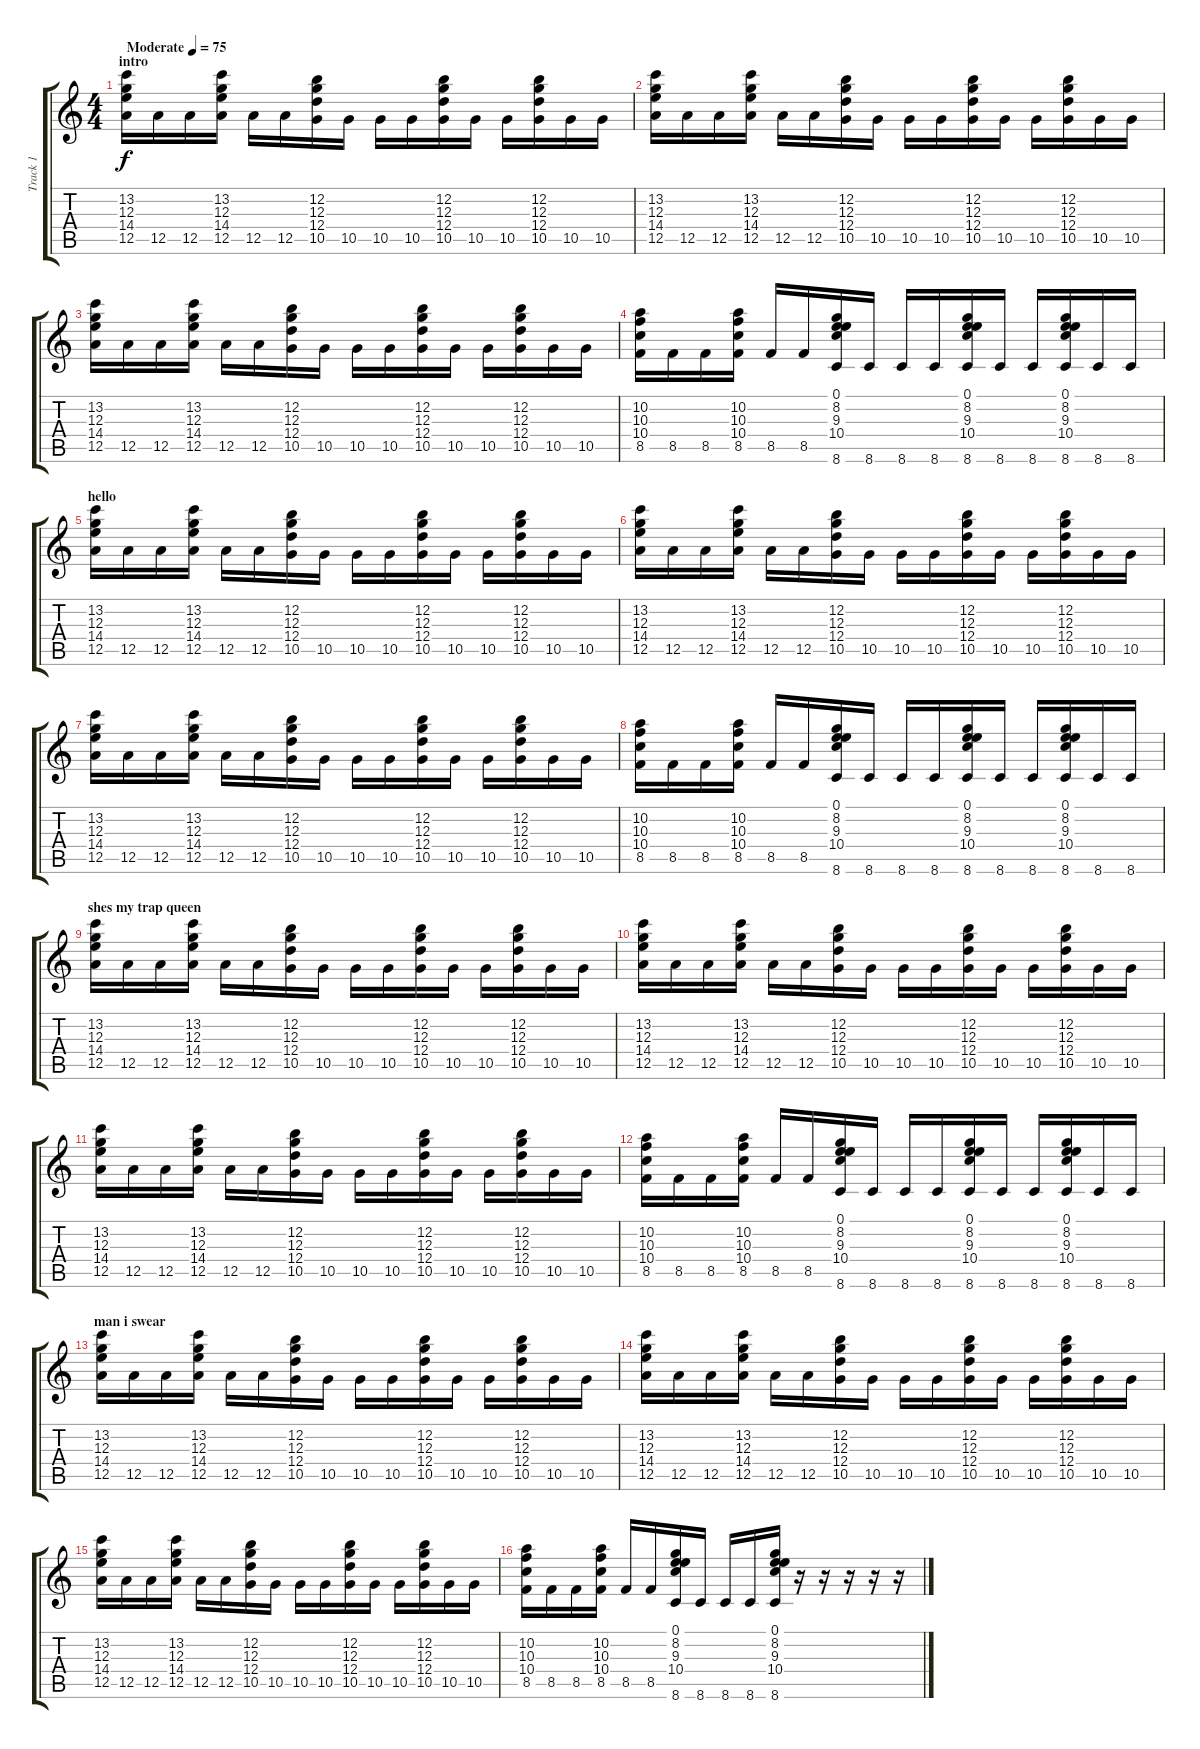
\track ("Track 1" "Track 1") {instrument acousticguitarsteel}
\staff {score tabs}
\tuning (E4 B3 G3 D3 A2 E2) {hide}
\ts (4 4)
\section ("" "intro")
\tempo (75 "Moderate")
\clef g2
\ks c
(13.2 12.3 14.4 12.5).16{dy f instrument acousticguitarsteel} 12.5.16 12.5.16 (13.2 12.3 14.4 12.5).16 12.5.16 12.5.16 (12.2 12.3 12.4 10.5).16 10.5.16 10.5.16 10.5.16 (12.2 12.3 12.4 10.5).16 10.5.16 10.5.16 (12.2 12.3 12.4 10.5).16 10.5.16 10.5.16 |
(13.2 12.3 14.4 12.5).16 12.5.16 12.5.16 (13.2 12.3 14.4 12.5).16 12.5.16 12.5.16 (12.2 12.3 12.4 10.5).16 10.5.16 10.5.16 10.5.16 (12.2 12.3 12.4 10.5).16 10.5.16 10.5.16 (12.2 12.3 12.4 10.5).16 10.5.16 10.5.16 |
(13.2 12.3 14.4 12.5).16 12.5.16 12.5.16 (13.2 12.3 14.4 12.5).16 12.5.16 12.5.16 (12.2 12.3 12.4 10.5).16 10.5.16 10.5.16 10.5.16 (12.2 12.3 12.4 10.5).16 10.5.16 10.5.16 (12.2 12.3 12.4 10.5).16 10.5.16 10.5.16 |
(10.2 10.3 10.4 8.5).16 8.5.16 8.5.16 (10.2 10.3 10.4 8.5).16 8.5.16 8.5.16 (0.1 8.2 9.3 10.4 8.6).16 8.6.16 8.6.16 8.6.16 (0.1 8.2 9.3 10.4 8.6).16 8.6.16 8.6.16 (0.1 8.2 9.3 10.4 8.6).16 8.6.16 8.6.16 |
\section ("" "hello")
(13.2 12.3 14.4 12.5).16 12.5.16 12.5.16 (13.2 12.3 14.4 12.5).16 12.5.16 12.5.16 (12.2 12.3 12.4 10.5).16 10.5.16 10.5.16 10.5.16 (12.2 12.3 12.4 10.5).16 10.5.16 10.5.16 (12.2 12.3 12.4 10.5).16 10.5.16 10.5.16 |
(13.2 12.3 14.4 12.5).16 12.5.16 12.5.16 (13.2 12.3 14.4 12.5).16 12.5.16 12.5.16 (12.2 12.3 12.4 10.5).16 10.5.16 10.5.16 10.5.16 (12.2 12.3 12.4 10.5).16 10.5.16 10.5.16 (12.2 12.3 12.4 10.5).16 10.5.16 10.5.16 |
(13.2 12.3 14.4 12.5).16 12.5.16 12.5.16 (13.2 12.3 14.4 12.5).16 12.5.16 12.5.16 (12.2 12.3 12.4 10.5).16 10.5.16 10.5.16 10.5.16 (12.2 12.3 12.4 10.5).16 10.5.16 10.5.16 (12.2 12.3 12.4 10.5).16 10.5.16 10.5.16 |
(10.2 10.3 10.4 8.5).16 8.5.16 8.5.16 (10.2 10.3 10.4 8.5).16 8.5.16 8.5.16 (0.1 8.2 9.3 10.4 8.6).16 8.6.16 8.6.16 8.6.16 (0.1 8.2 9.3 10.4 8.6).16 8.6.16 8.6.16 (0.1 8.2 9.3 10.4 8.6).16 8.6.16 8.6.16 |
\section ("" "shes my trap queen")
(13.2 12.3 14.4 12.5).16 12.5.16 12.5.16 (13.2 12.3 14.4 12.5).16 12.5.16 12.5.16 (12.2 12.3 12.4 10.5).16 10.5.16 10.5.16 10.5.16 (12.2 12.3 12.4 10.5).16 10.5.16 10.5.16 (12.2 12.3 12.4 10.5).16 10.5.16 10.5.16 |
(13.2 12.3 14.4 12.5).16 12.5.16 12.5.16 (13.2 12.3 14.4 12.5).16 12.5.16 12.5.16 (12.2 12.3 12.4 10.5).16 10.5.16 10.5.16 10.5.16 (12.2 12.3 12.4 10.5).16 10.5.16 10.5.16 (12.2 12.3 12.4 10.5).16 10.5.16 10.5.16 |
(13.2 12.3 14.4 12.5).16 12.5.16 12.5.16 (13.2 12.3 14.4 12.5).16 12.5.16 12.5.16 (12.2 12.3 12.4 10.5).16 10.5.16 10.5.16 10.5.16 (12.2 12.3 12.4 10.5).16 10.5.16 10.5.16 (12.2 12.3 12.4 10.5).16 10.5.16 10.5.16 |
(10.2 10.3 10.4 8.5).16 8.5.16 8.5.16 (10.2 10.3 10.4 8.5).16 8.5.16 8.5.16 (0.1 8.2 9.3 10.4 8.6).16 8.6.16 8.6.16 8.6.16 (0.1 8.2 9.3 10.4 8.6).16 8.6.16 8.6.16 (0.1 8.2 9.3 10.4 8.6).16 8.6.16 8.6.16 |
\section ("" "man i swear")
(13.2 12.3 14.4 12.5).16 12.5.16 12.5.16 (13.2 12.3 14.4 12.5).16 12.5.16 12.5.16 (12.2 12.3 12.4 10.5).16 10.5.16 10.5.16 10.5.16 (12.2 12.3 12.4 10.5).16 10.5.16 10.5.16 (12.2 12.3 12.4 10.5).16 10.5.16 10.5.16 |
(13.2 12.3 14.4 12.5).16 12.5.16 12.5.16 (13.2 12.3 14.4 12.5).16 12.5.16 12.5.16 (12.2 12.3 12.4 10.5).16 10.5.16 10.5.16 10.5.16 (12.2 12.3 12.4 10.5).16 10.5.16 10.5.16 (12.2 12.3 12.4 10.5).16 10.5.16 10.5.16 |
(13.2 12.3 14.4 12.5).16 12.5.16 12.5.16 (13.2 12.3 14.4 12.5).16 12.5.16 12.5.16 (12.2 12.3 12.4 10.5).16 10.5.16 10.5.16 10.5.16 (12.2 12.3 12.4 10.5).16 10.5.16 10.5.16 (12.2 12.3 12.4 10.5).16 10.5.16 10.5.16 |
(10.2 10.3 10.4 8.5).16 8.5.16 8.5.16 (10.2 10.3 10.4 8.5).16 8.5.16 8.5.16 (0.1 8.2 9.3 10.4 8.6).16 8.6.16 8.6.16 8.6.16 (0.1 8.2 9.3 10.4 8.6).16 r.16 r.16 r.16 r.16 r.16
